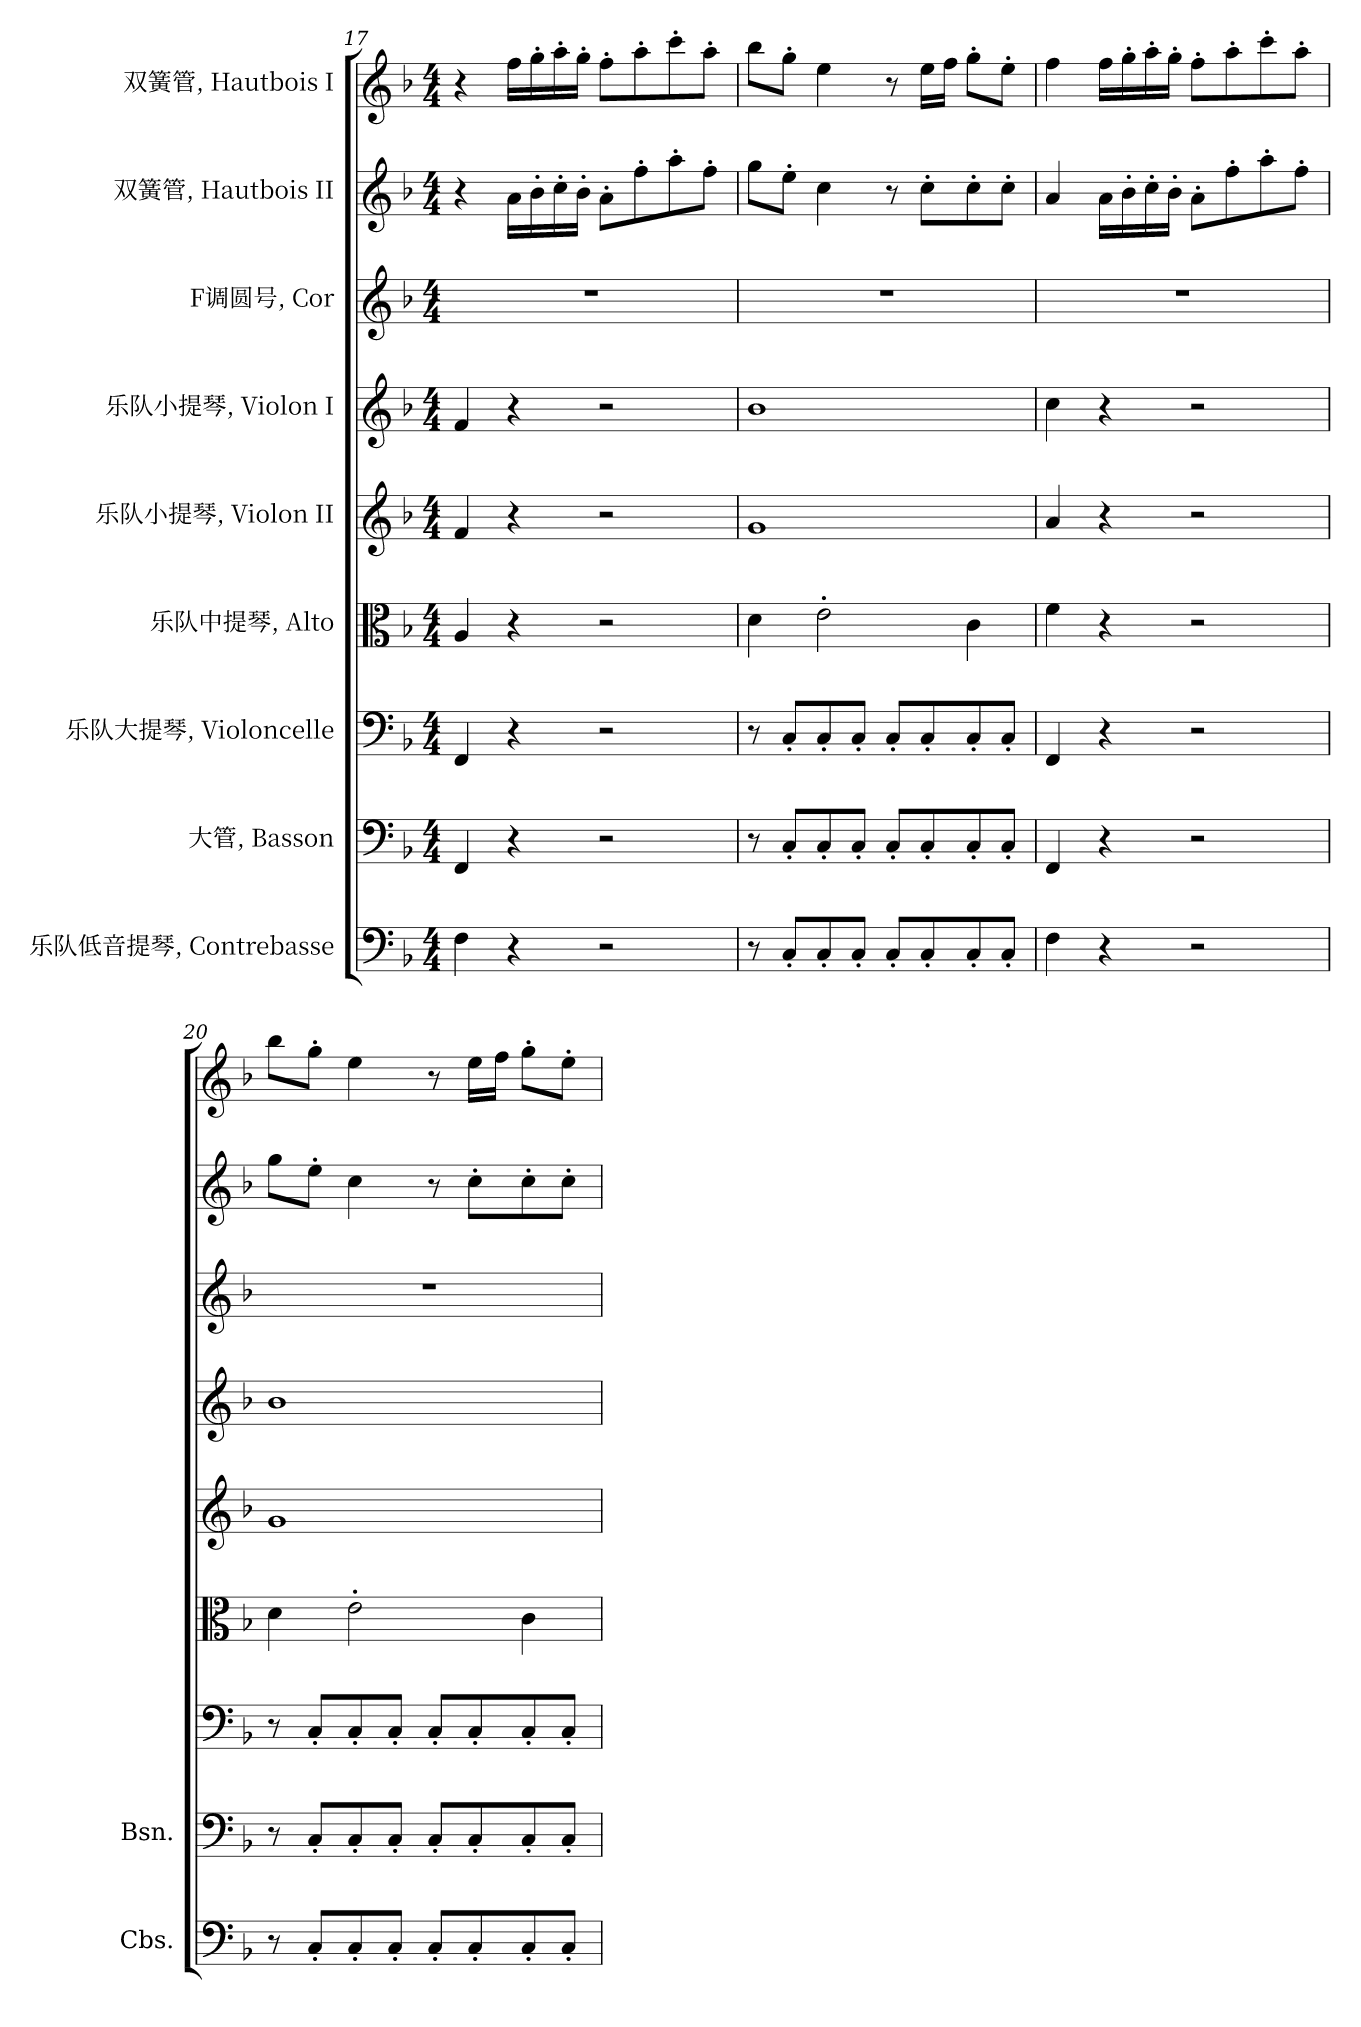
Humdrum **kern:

**kern	**kern	**kern	**kern	**kern	**kern	**kern	**kern	**kern
*part9	*part8	*part7	*part6	*part5	*part4	*part3	*part2	*part1
*staff9	*staff8	*staff7	*staff6	*staff5	*staff4	*staff3	*staff2	*staff1
*I"乐队低音提琴, Contrebasse	*I"大管, Basson	*I"乐队大提琴, Violoncelle	*I"乐队中提琴, Alto	*I"乐队小提琴, Violon II	*I"乐队小提琴, Violon I	*I"F调圆号, Cor	*I"双簧管, Hautbois II	*I"双簧管, Hautbois I
*I'Cbs.	*I'Bsn.	*	*	*	*	*	*	*
*clefF4	*clefF4	*clefF4	*clefC3	*clefG2	*clefG2	*clefG2	*clefG2	*clefG2
*ITrd7c12	*	*	*	*	*	*ITrd4c7	*	*
*k[b-]	*k[b-]	*k[b-]	*k[b-]	*k[b-]	*k[b-]	*k[b-e-]	*k[b-]	*k[b-]
*M4/4	*M4/4	*M4/4	*M4/4	*M4/4	*M4/4	*M4/4	*M4/4	*M4/4
=17	=17	=17	=17	=17	=17	=17	=17	=17
4FF\	4FF/	4FF/	4A/	4f/	4f/	1r	4r	4r
4r	4r	4r	4r	4r	4r	.	16a\LL	16ff\LL
.	.	.	.	.	.	.	16b-'\	16gg'\
.	.	.	.	.	.	.	16cc'\	16aa'\
.	.	.	.	.	.	.	16b-'\JJ	16gg'\JJ
2r	2r	2r	2r	2r	2r	.	8a'\L	8ff'\L
.	.	.	.	.	.	.	8ff'\	8aa'\
.	.	.	.	.	.	.	8aa'\	8ccc'\
.	.	.	.	.	.	.	8ff'\J	8aa'\J
=18	=18	=18	=18	=18	=18	=18	=18	=18
8r	8r	8r	4d\	1g	1b-	1r	8gg\L	8bb-\L
8CC'/L	8C'/L	8C'/L	.	.	.	.	8ee'\J	8gg'\J
8CC'/	8C'/	8C'/	2e'\	.	.	.	4cc\	4ee\
8CC'/J	8C'/J	8C'/J	.	.	.	.	.	.
8CC'/L	8C'/L	8C'/L	.	.	.	.	8r	8r
8CC'/	8C'/	8C'/	.	.	.	.	8cc'\L	16ee\LL
.	.	.	.	.	.	.	.	16ff\JJ
8CC'/	8C'/	8C'/	4c\	.	.	.	8cc'\	8gg'\L
8CC'/J	8C'/J	8C'/J	.	.	.	.	8cc'\J	8ee'\J
=19	=19	=19	=19	=19	=19	=19	=19	=19
4FF\	4FF/	4FF/	4f\	4a/	4cc\	1r	4a/	4ff\
4r	4r	4r	4r	4r	4r	.	16a\LL	16ff\LL
.	.	.	.	.	.	.	16b-'\	16gg'\
.	.	.	.	.	.	.	16cc'\	16aa'\
.	.	.	.	.	.	.	16b-'\JJ	16gg'\JJ
2r	2r	2r	2r	2r	2r	.	8a'\L	8ff'\L
.	.	.	.	.	.	.	8ff'\	8aa'\
.	.	.	.	.	.	.	8aa'\	8ccc'\
.	.	.	.	.	.	.	8ff'\J	8aa'\J
!!LO:PB:g=z
=20	=20	=20	=20	=20	=20	=20	=20	=20
8r	8r	8r	4d\	1g	1b-	1r	8gg\L	8bb-\L
8CC'/L	8C'/L	8C'/L	.	.	.	.	8ee'\J	8gg'\J
8CC'/	8C'/	8C'/	2e'\	.	.	.	4cc\	4ee\
8CC'/J	8C'/J	8C'/J	.	.	.	.	.	.
8CC'/L	8C'/L	8C'/L	.	.	.	.	8r	8r
8CC'/	8C'/	8C'/	.	.	.	.	8cc'\L	16ee\LL
.	.	.	.	.	.	.	.	16ff\JJ
8CC'/	8C'/	8C'/	4c\	.	.	.	8cc'\	8gg'\L
8CC'/J	8C'/J	8C'/J	.	.	.	.	8cc'\J	8ee'\J
=	=	=	=	=	=	=	=	=
*-	*-	*-	*-	*-	*-	*-	*-	*-
